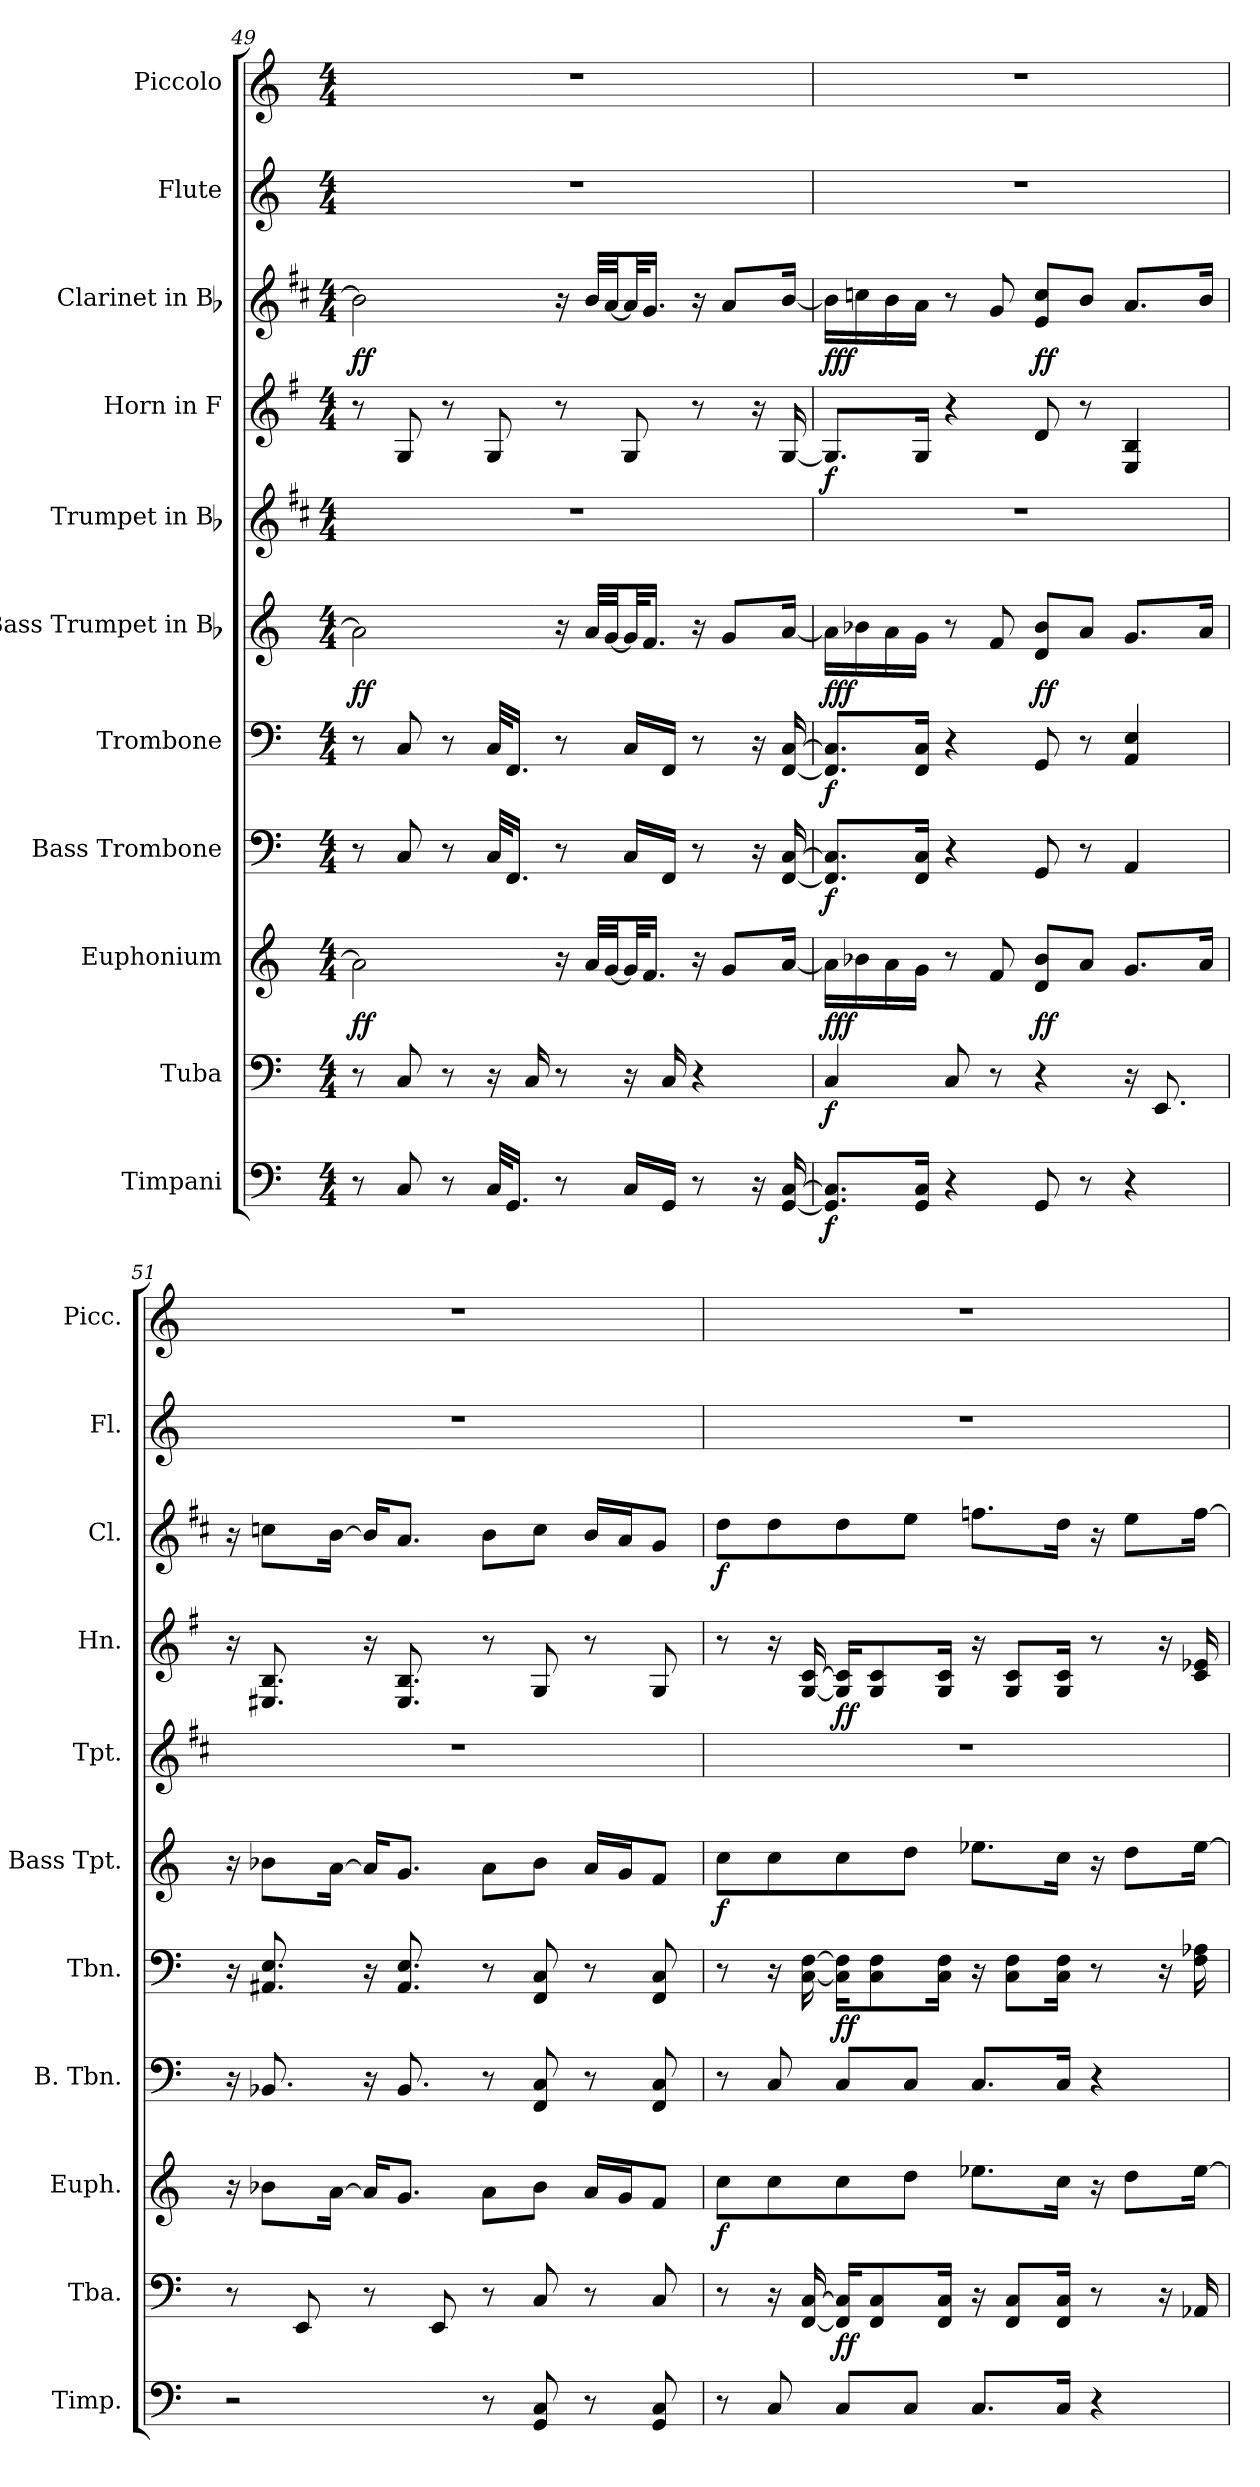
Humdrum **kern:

**kern	**dynam	**kern	**dynam	**kern	**dynam	**kern	**dynam	**kern	**dynam	**kern	**dynam	**kern	**kern	**dynam	**kern	**dynam	**kern	**kern
*part11	*part11	*part10	*part10	*part9	*part9	*part8	*part8	*part7	*part7	*part6	*part6	*part5	*part4	*part4	*part3	*part3	*part2	*part1
*staff11	*staff11	*staff10	*staff10	*staff9	*staff9	*staff8	*staff8	*staff7	*staff7	*staff6	*staff6	*staff5	*staff4	*staff4	*staff3	*staff3	*staff2	*staff1
*I"Timpani	*	*I"Tuba	*	*I"Euphonium	*	*I"Bass Trombone	*	*I"Trombone	*	*I"Bass Trumpet in Bb	*	*I"Trumpet in Bb	*I"Horn in F	*	*I"Clarinet in Bb	*	*I"Flute	*I"Piccolo
*I'Timp.	*	*I'Tba.	*	*I'Euph.	*	*I'B. Tbn.	*	*I'Tbn.	*	*I'Bass Tpt.	*	*I'Tpt.	*I'Hn.	*	*I'Cl.	*	*I'Fl.	*I'Picc.
*clefF4	*	*clefF4	*	*clefG2	*	*clefF4	*	*clefF4	*	*clefG2	*	*clefG2	*clefG2	*	*clefG2	*	*clefG2	*clefG2
*	*	*	*	*ITrd8c14	*	*	*	*	*	*ITrd8c14	*	*ITrd1c2	*ITrd4c7	*	*ITrd1c2	*	*	*ITrd-7c-12
*k[]	*	*k[]	*	*k[]	*	*k[]	*	*k[]	*	*k[]	*	*k[]	*k[]	*	*k[]	*	*k[]	*k[]
*C:	*	*C:	*	*C:	*	*C:	*	*C:	*	*C:	*	*C:	*C:	*	*C:	*	*C:	*C:
*M4/4	*	*M4/4	*	*M4/4	*	*M4/4	*	*M4/4	*	*M4/4	*	*M4/4	*M4/4	*	*M4/4	*	*M4/4	*M4/4
=49	=49	=49	=49	=49	=49	=49	=49	=49	=49	=49	=49	=49	=49	=49	=49	=49	=49	=49
8r	.	8r	.	2Ai\]	ff	8r	.	8r	.	2Ai\]	ff	1r	8r	.	2ai\]	ff	1r	1r
8Ci/	.	8Ci/	.	.	.	8Ci/	.	8Ci/	.	.	.	.	8Ci/	.	.	.	.	.
8r	.	8r	.	.	.	8r	.	8r	.	.	.	.	8r	.	.	.	.	.
32Ci/KLL	.	16r	.	.	.	32Ci/KLL	.	32Ci/KLL	.	.	.	.	8Ci/	.	.	.	.	.
16.GGi/JJ	.	.	.	.	.	16.FFi/JJ	.	16.FFi/JJ	.	.	.	.	.	.	.	.	.	.
.	.	16Ci/	.	.	.	.	.	.	.	.	.	.	.	.	.	.	.	.
8r	.	8r	.	16r	.	8r	.	8r	.	16r	.	.	8r	.	16r	.	.	.
.	.	.	.	32Ai/LLL	.	.	.	.	.	32Ai/LLL	.	.	.	.	32ai/LLL	.	.	.
.	.	.	.	[32Gi/JJ	.	.	.	.	.	[32Gi/JJ	.	.	.	.	[32gi/JJ	.	.	.
16Ci/LL	.	16r	.	32Gi/KL]	.	16Ci/LL	.	16Ci/LL	.	32Gi/KL]	.	.	8Ci/	.	32gi/KL]	.	.	.
.	.	.	.	16.Fi/JJ	.	.	.	.	.	16.Fi/JJ	.	.	.	.	16.fi/JJ	.	.	.
16GGi/JJ	.	16Ci/	.	.	.	16FFi/JJ	.	16FFi/JJ	.	.	.	.	.	.	.	.	.	.
8r	.	4r	.	16r	.	8r	.	8r	.	16r	.	.	8r	.	16r	.	.	.
.	.	.	.	8Gi/L	.	.	.	.	.	8Gi/L	.	.	.	.	8gi/L	.	.	.
16r	.	.	.	.	.	16r	.	16r	.	.	.	.	16r	.	.	.	.	.
[16GGi/ [16Ci	.	.	.	[16Ai/Jk	.	[16FFi/ [16Ci	.	[16FFi/ [16Ci	.	[16Ai/Jk	.	.	[16Ci/	.	[16ai/Jk	.	.	.
!!LO:PB:g=z
=50	=50	=50	=50	=50	=50	=50	=50	=50	=50	=50	=50	=50	=50	=50	=50	=50	=50	=50
8.GGi/] 8.Ci]L	f	4Ci/	f	16Ai\LL]	fff	8.FFi/] 8.Ci]L	f	8.FFi/] 8.Ci]L	f	16Ai\LL]	fff	1r	8.Ci/L]	f	16ai\LL]	fff	1r	1r
.	.	.	.	16B-Xi\	.	.	.	.	.	16B-Xi\	.	.	.	.	16b-Xi\	.	.	.
.	.	.	.	16Ai\	.	.	.	.	.	16Ai\	.	.	.	.	16ai\	.	.	.
16GGi/ 16CiJk	.	.	.	16Gi\JJ	.	16FFi/ 16CiJk	.	16FFi/ 16CiJk	.	16Gi\JJ	.	.	16Ci/Jk	.	16gi\JJ	.	.	.
4r	.	8Ci/	.	8r	.	4r	.	4r	.	8r	.	.	4r	.	8r	.	.	.
.	.	8r	.	8Fi/	.	.	.	.	.	8Fi/	.	.	.	.	8fi/	.	.	.
8GGi/	.	4r	.	8Di/ 8B-iL	ff	8GGi/	.	8GGi/	.	8Di/ 8B-iL	ff	.	8Gi/	.	8di/ 8b-iL	ff	.	.
8r	.	.	.	8Ai/J	.	8r	.	8r	.	8Ai/J	.	.	8r	.	8ai/J	.	.	.
4r	.	16r	.	8.Gi/L	.	4AAi/	.	4AAi/ 4Ei	.	8.Gi/L	.	.	4AAi/ 4Ei	.	8.gi/L	.	.	.
.	.	8.EEi/	.	.	.	.	.	.	.	.	.	.	.	.	.	.	.	.
.	.	.	.	16Ai/Jk	.	.	.	.	.	16Ai/Jk	.	.	.	.	16ai/Jk	.	.	.
=51	=51	=51	=51	=51	=51	=51	=51	=51	=51	=51	=51	=51	=51	=51	=51	=51	=51	=51
2r	.	8r	.	16r	.	16r	.	16r	.	16r	.	1r	16r	.	16r	.	1r	1r
.	.	.	.	8B-Xi\L	.	8.BB-Xi/	.	8.AA#Xi/ 8.Ei	.	8B-Xi\L	.	.	8.AA#Xi/ 8.Ei	.	8b-Xi\L	.	.	.
.	.	8EEi/	.	.	.	.	.	.	.	.	.	.	.	.	.	.	.	.
.	.	.	.	[16Ai\Jk	.	.	.	.	.	[16Ai\Jk	.	.	.	.	[16ai\Jk	.	.	.
.	.	8r	.	16Ai/KL]	.	16r	.	16r	.	16Ai/KL]	.	.	16r	.	16ai/KL]	.	.	.
.	.	.	.	8.Gi/J	.	8.BB-i/	.	8.AA#i/ 8.Ei	.	8.Gi/J	.	.	8.AA#i/ 8.Ei	.	8.gi/J	.	.	.
.	.	8EEi/	.	.	.	.	.	.	.	.	.	.	.	.	.	.	.	.
8r	.	8r	.	8Ai\L	.	8r	.	8r	.	8Ai\L	.	.	8r	.	8ai\L	.	.	.
8GGi/ 8Ci	.	8Ci/	.	8B-i\J	.	8FFi/ 8Ci	.	8FFi/ 8Ci	.	8B-i\J	.	.	8Ci/	.	8b-i\J	.	.	.
8r	.	8r	.	16Ai/LL	.	8r	.	8r	.	16Ai/LL	.	.	8r	.	16ai/LL	.	.	.
.	.	.	.	16Gi/J	.	.	.	.	.	16Gi/J	.	.	.	.	16gi/J	.	.	.
8GGi/ 8Ci	.	8Ci/	.	8Fi/J	.	8FFi/ 8Ci	.	8FFi/ 8Ci	.	8Fi/J	.	.	8Ci/	.	8fi/J	.	.	.
=52	=52	=52	=52	=52	=52	=52	=52	=52	=52	=52	=52	=52	=52	=52	=52	=52	=52	=52
8r	.	8r	.	8ci\L	f	8r	.	8r	.	8ci\L	f	1r	8r	.	8cci\L	f	1r	1r
8Ci/	.	16r	.	8ci\	.	8Ci/	.	16r	.	8ci\	.	.	16r	.	8cci\	.	.	.
.	.	[16FFi/ [16Ci	.	.	.	.	.	[16Ci\ [16Fi	.	.	.	.	[16Ci/ [16Fi	.	.	.	.	.
8Ci/L	.	16FFi/] 16Ci]KL	ff	8ci\	.	8Ci/L	.	16Ci\] 16Fi]KL	ff	8ci\	.	.	16Ci/] 16Fi]KL	ff	8cci\	.	.	.
.	.	8FFi/ 8Ci	.	.	.	.	.	8Ci\ 8Fi	.	.	.	.	8Ci/ 8Fi	.	.	.	.	.
8Ci/J	.	.	.	8di\J	.	8Ci/J	.	.	.	8di\J	.	.	.	.	8ddi\J	.	.	.
.	.	16FFi/ 16CiJk	.	.	.	.	.	16Ci\ 16FiJk	.	.	.	.	16Ci/ 16FiJk	.	.	.	.	.
8.Ci/L	.	16r	.	8.e-Xi\L	.	8.Ci/L	.	16r	.	8.e-Xi\L	.	.	16r	.	8.ee-Xi\L	.	.	.
.	.	8FFi/ 8CiL	.	.	.	.	.	8Ci\ 8FiL	.	.	.	.	8Ci/ 8FiL	.	.	.	.	.
16Ci/Jk	.	16FFi/ 16CiJk	.	16ci\Jk	.	16Ci/Jk	.	16Ci\ 16FiJk	.	16ci\Jk	.	.	16Ci/ 16FiJk	.	16cci\Jk	.	.	.
4r	.	8r	.	16r	.	4r	.	8r	.	16r	.	.	8r	.	16r	.	.	.
.	.	.	.	8di\L	.	.	.	.	.	8di\L	.	.	.	.	8ddi\L	.	.	.
.	.	16r	.	.	.	.	.	16r	.	.	.	.	16r	.	.	.	.	.
.	.	16AA-Xi/	.	[16e-i\Jk	.	.	.	16Fi\ 16A-Xi	.	[16e-i\Jk	.	.	16Fi/ 16A-Xi	.	[16ee-i\Jk	.	.	.
=	=	=	=	=	=	=	=	=	=	=	=	=	=	=	=	=	=	=
*-	*-	*-	*-	*-	*-	*-	*-	*-	*-	*-	*-	*-	*-	*-	*-	*-	*-	*-
